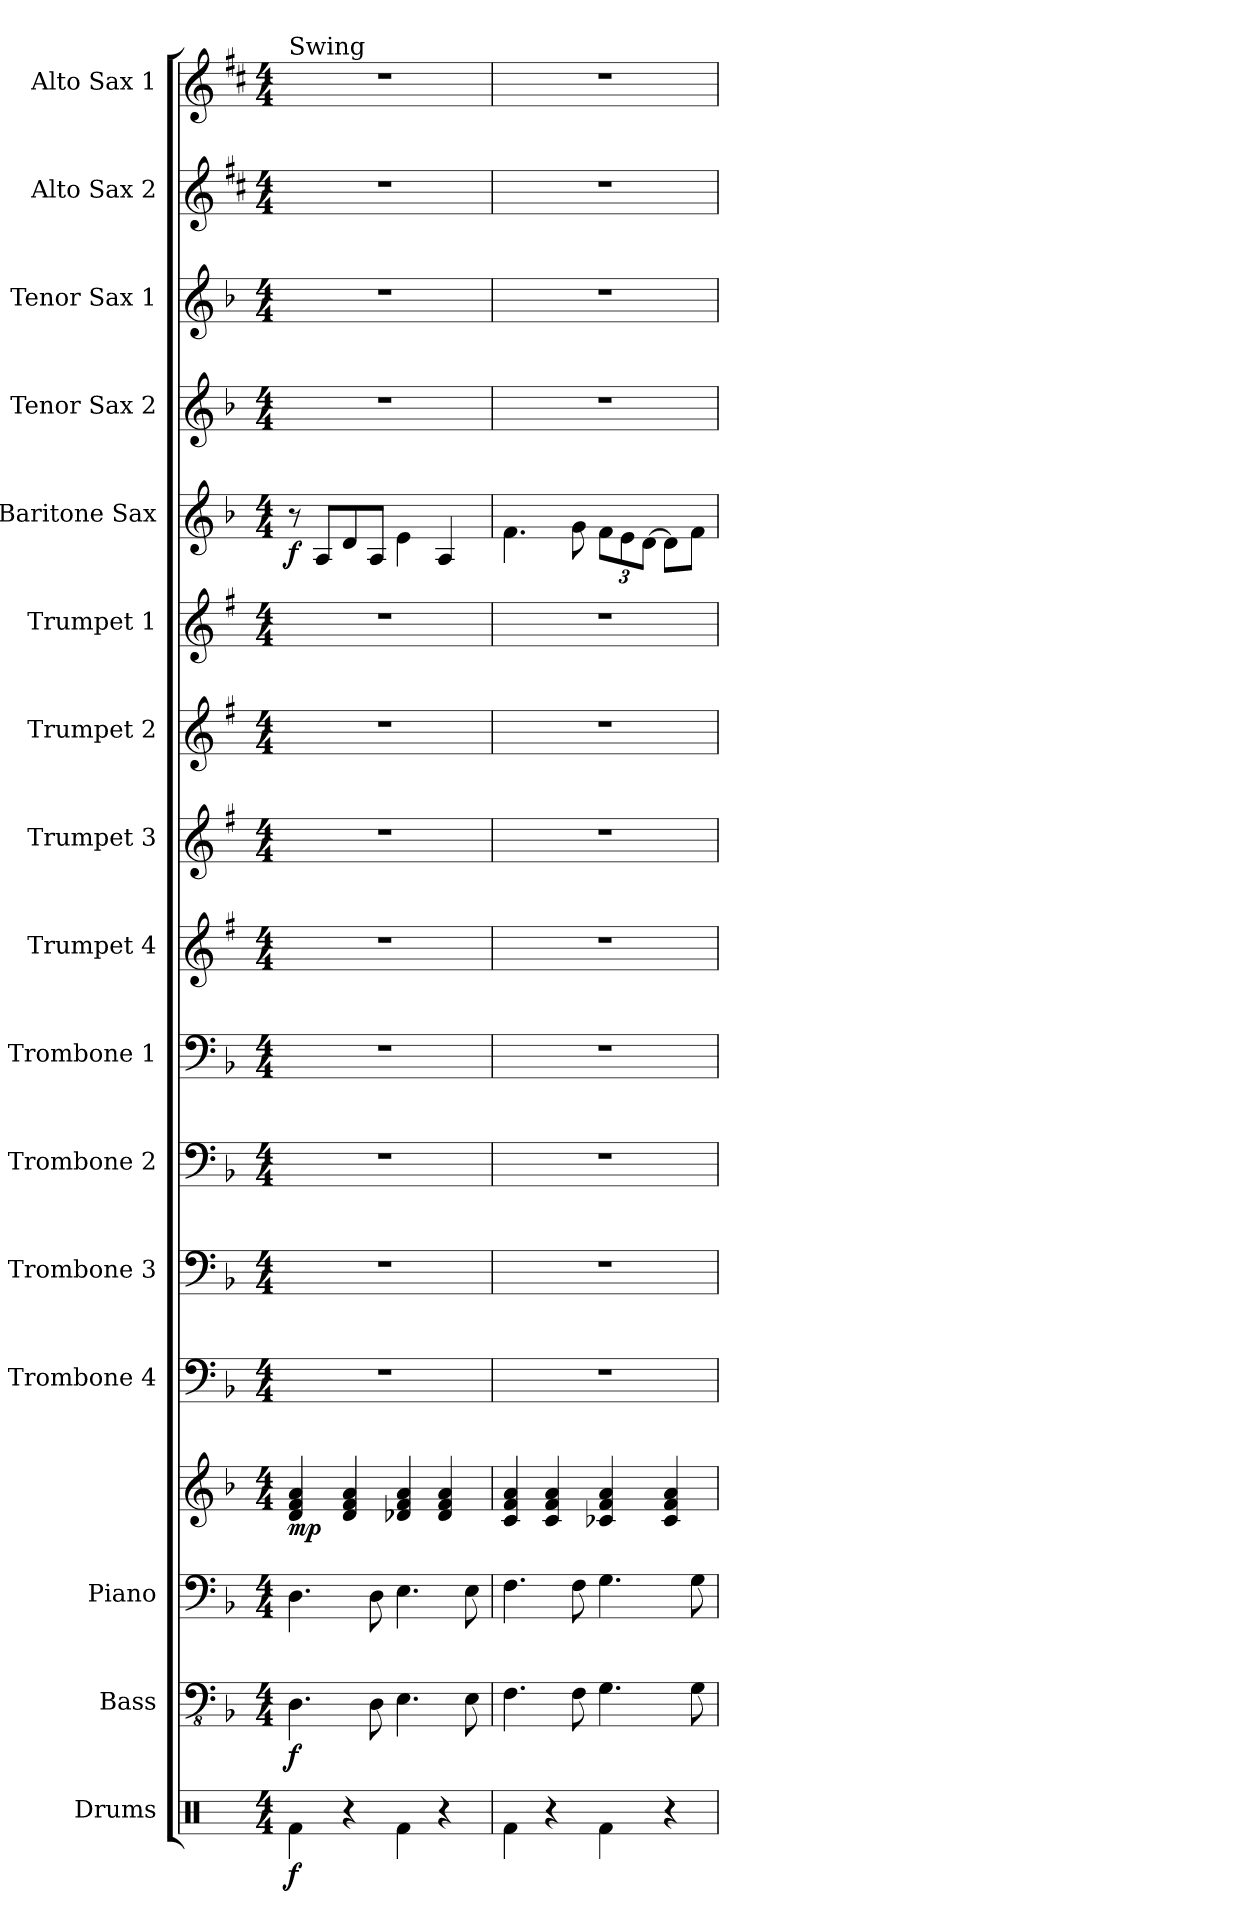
**kern	**dynam	**kern	**dynam	**kern	**kern	**dynam	**kern	**kern	**kern	**kern	**kern	**kern	**kern	**kern	**kern	**dynam	**kern	**kern	**kern	**kern
*part16	*part16	*part15	*part15	*part14	*part14	*part14	*part13	*part12	*part11	*part10	*part9	*part8	*part7	*part6	*part5	*part5	*part4	*part3	*part2	*part1
*staff17	*staff17	*staff16	*staff16	*staff15	*staff14	*staff14/15	*staff13	*staff12	*staff11	*staff10	*staff9	*staff8	*staff7	*staff6	*staff5	*staff5	*staff4	*staff3	*staff2	*staff1
*I"Drums	*	*I"Bass	*	*I"Piano	*	*	*I"Trombone 4	*I"Trombone 3	*I"Trombone 2	*I"Trombone 1	*I"Trumpet 4	*I"Trumpet 3	*I"Trumpet 2	*I"Trumpet 1	*I"Baritone Sax	*	*I"Tenor Sax 2	*I"Tenor Sax 1	*I"Alto Sax 2	*I"Alto Sax 1
*I'Drums	*	*I'Bass	*	*I'Piano	*	*	*I'Tbn. 4	*I'Tbn. 3	*I'Tbn. 2	*I'Tbn. 1	*I'Tpt. 4	*I'Tpt. 3	*I'Tpt. 2	*I'Tpt. 1	*I'Bari	*	*I'Tenor 2	*I'Tenor 1	*I'Alto 2	*I'Alto 1
*clefX	*	*clefFv4	*	*clefF4	*clefG2	*	*clefF4	*clefF4	*clefF4	*clefF4	*clefG2	*clefG2	*clefG2	*clefG2	*clefG2	*	*clefG2	*clefG2	*clefG2	*clefG2
*	*	*	*	*	*	*	*	*	*	*	*ITrd1c2	*ITrd1c2	*ITrd1c2	*ITrd1c2	*ITrd12c21	*	*ITrd8c14	*ITrd8c14	*ITrd5c9	*ITrd5c9
*k[]	*	*k[b-]	*	*k[b-]	*k[b-]	*	*k[b-]	*k[b-]	*k[b-]	*k[b-]	*k[b-]	*k[b-]	*k[b-]	*k[b-]	*k[b-]	*	*k[b-]	*k[b-]	*k[b-]	*k[b-]
*M4/4	*	*M4/4	*	*M4/4	*M4/4	*	*M4/4	*M4/4	*M4/4	*M4/4	*M4/4	*M4/4	*M4/4	*M4/4	*M4/4	*	*M4/4	*M4/4	*M4/4	*M4/4
*MM110	*	*MM110	*	*MM110	*MM110	*	*MM110	*MM110	*MM110	*MM110	*MM110	*MM110	*MM110	*MM110	*MM110	*	*MM110	*MM110	*MM110	*MM110
=1	=1	=1	=1	=1	=1	=1	=1	=1	=1	=1	=1	=1	=1	=1	=1	=1	=1	=1	=1	=1
!	!	!	!	!	!	!	!	!	!	!	!	!	!	!	!	!	!	!	!	!LO:TX:a:t=Swing
!	!LO:DY:b	!	!LO:DY:b	!	!	!LO:DY:b	!	!	!	!	!	!	!	!	!	!LO:DY:b	!	!	!	!
4Rf\	f	4.DD\	f	4.D\	4d/ 4f/ 4a/	mp	1r	1r	1r	1r	1r	1r	1r	1r	8r	f	1r	1r	1r	1r
.	.	.	.	.	.	.	.	.	.	.	.	.	.	.	8AA/L	.	.	.	.	.
4r	.	.	.	.	4d/ 4f/ 4a/	.	.	.	.	.	.	.	.	.	8D/	.	.	.	.	.
.	.	8DD\	.	8D\	.	.	.	.	.	.	.	.	.	.	8AA/J	.	.	.	.	.
4Rf\	.	4.EE\	.	4.E\	4d-X/ 4f/ 4a/	.	.	.	.	.	.	.	.	.	4E\	.	.	.	.	.
4r	.	.	.	.	4d-/ 4f/ 4a/	.	.	.	.	.	.	.	.	.	4AA/	.	.	.	.	.
.	.	8EE\	.	8E\	.	.	.	.	.	.	.	.	.	.	.	.	.	.	.	.
=2	=2	=2	=2	=2	=2	=2	=2	=2	=2	=2	=2	=2	=2	=2	=2	=2	=2	=2	=2	=2
4Rf\	.	4.FF\	.	4.F\	4c/ 4f/ 4a/	.	1r	1r	1r	1r	1r	1r	1r	1r	4.F\	.	1r	1r	1r	1r
4r	.	.	.	.	4c/ 4f/ 4a/	.	.	.	.	.	.	.	.	.	.	.	.	.	.	.
.	.	8FF\	.	8F\	.	.	.	.	.	.	.	.	.	.	8G\	.	.	.	.	.
*	*	*	*	*	*	*	*	*	*	*	*	*	*	*	*Xbrackettup	*	*	*	*	*
4Rf\	.	4.GG\	.	4.G\	4c-X/ 4f/ 4a/	.	.	.	.	.	.	.	.	.	12F\L	.	.	.	.	.
.	.	.	.	.	.	.	.	.	.	.	.	.	.	.	12E\	.	.	.	.	.
.	.	.	.	.	.	.	.	.	.	.	.	.	.	.	[12D\J	.	.	.	.	.
4r	.	.	.	.	4c-/ 4f/ 4a/	.	.	.	.	.	.	.	.	.	8D\L]	.	.	.	.	.
.	.	8GG\	.	8G\	.	.	.	.	.	.	.	.	.	.	8F\J	.	.	.	.	.
=	=	=	=	=	=	=	=	=	=	=	=	=	=	=	=	=	=	=	=	=
*-	*-	*-	*-	*-	*-	*-	*-	*-	*-	*-	*-	*-	*-	*-	*-	*-	*-	*-	*-	*-
